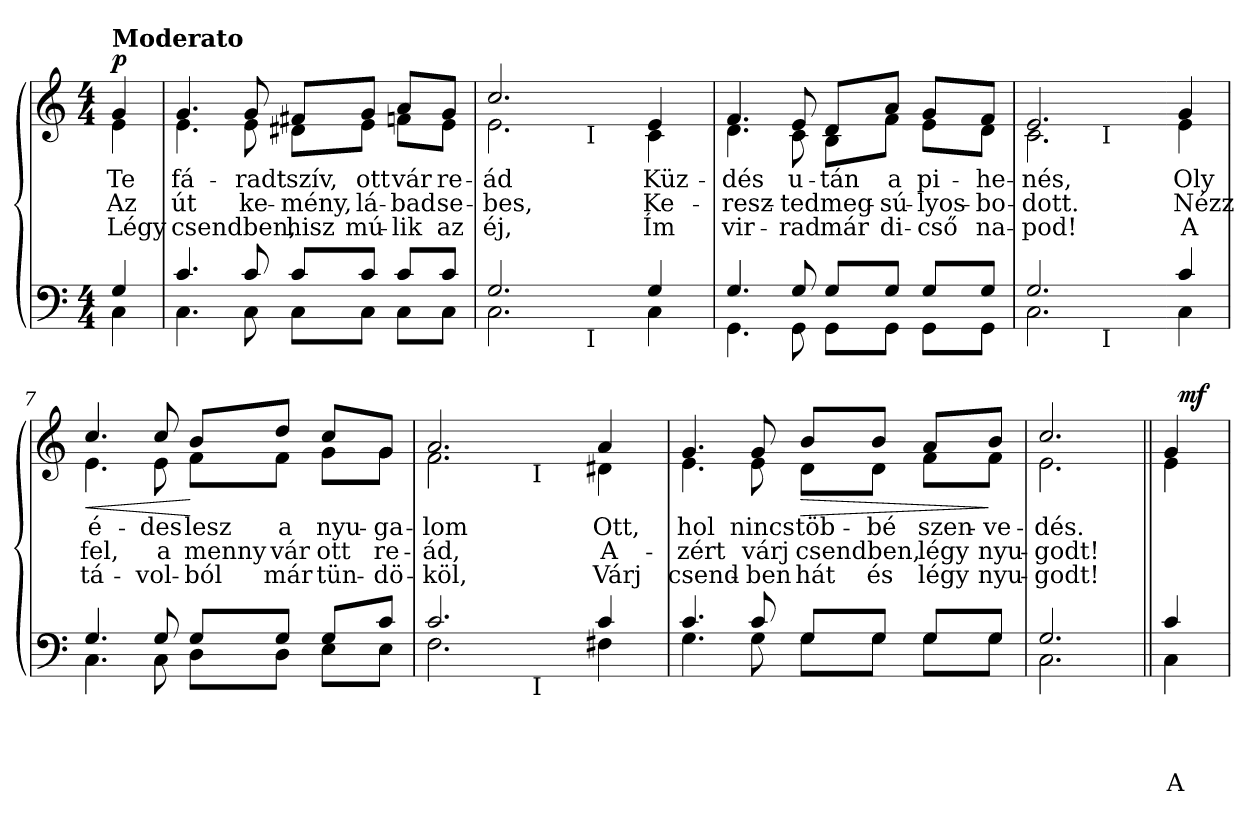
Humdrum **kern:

**kern	**text	**text	**text	**text	**kern	**text	**text	**text	**dynam
*part2	*part2	*part2	*part2	*part2	*part1	*part1	*part1	*part1	*part1
*staff2	*staff2	*staff2	*staff2	*staff2	*staff1	*staff1	*staff1	*staff1	*staff1
*clefF4	*	*	*	*	*clefG2	*	*	*	*
*k[]	*	*	*	*	*k[]	*	*	*	*
*C:	*	*	*	*	*C:	*	*	*	*
*M4/4	*	*	*	*	*M4/4	*	*	*	*
=1	=1	=1	=1	=1	=1	=1	=1	=1	=1
*^	*	*	*	*	*^	*	*	*	*
!	!	!	!	!	!	!LO:TX:a:B:t=Moderato	!	!	!	!	!
!	!	!	!	!	!	!	!	!LO:LY:b	!LO:LY:b	!LO:LY:b	!LO:DY:b
4G/	4C\	.	.	.	.	4g/	4e\	Te	Az	Légy	p
=2	=2	=2	=2	=2	=2	=2	=2	=2	=2	=2	=2
!	!	!	!	!	!	!	!	!LO:LY:b	!LO:LY:b	!LO:LY:b	!
4.c/	4.C\	.	.	.	.	4.g/	4.e\	fá-	út	csendben,	.
!	!	!	!	!	!	!	!	!LO:LY:b	!LO:LY:b	!	!
8c/	8C\	.	.	.	.	8g/	8e\	-radt	ke-	.	.
!	!	!	!	!	!	!	!	!LO:LY:b	!LO:LY:b	!LO:LY:b	!
8c/L	8C\L	.	.	.	.	8f#X/L	8d#X\L	szív,	-mény,	hisz	.
!	!	!	!	!	!	!	!	!LO:LY:b	!LO:LY:b	!LO:LY:b	!
8c/J	8C\J	.	.	.	.	8g/J	8e\J	ott	lá-	mú-	.
!	!	!	!	!	!	!	!	!LO:LY:b	!LO:LY:b	!LO:LY:b	!
8c/L	8C\L	.	.	.	.	8a/L	8fn\L	vár	-bad	-lik	.
!	!	!	!	!	!	!	!	!LO:LY:b	!LO:LY:b	!LO:LY:b	!
8c/J	8C\J	.	.	.	.	8g/J	8e\J	re-	se-	az	.
=3	=3	=3	=3	=3	=3	=3	=3	=3	=3	=3	=3
!	!	!	!	!	!	!	!	!LO:LY:b	!LO:LY:b	!LO:LY:b	!
*	*^	*	*	*	*	*	*^	*	*	*	*
2.G/	2.C\	4ryy	.	.	.	.	2.cc/	2.e\	4ryy	-ád	-bes,	éj,	.
.	.	8ryy	.	.	.	.	.	.	8ryy	.	.	.	.
.	.	32ryy	.	.	.	.	.	.	32ryy	.	.	.	.
!	!	!	!	!	!	!	!	!	!LO:TX:b:t=I	!	!	!	!
!	!	!LO:TX:b:t=I	!	!	!	!	!	!	!	!	!	!	!
.	.	2ryy	.	.	.	.	.	.	2ryy	.	.	.	.
!	!	!	!	!	!	!	!	!	!	!LO:LY:b	!LO:LY:b	!LO:LY:b	!
4G/	4C\	.	.	.	.	.	4e/	4c\	.	Küz-	Ke-	Ím	.
.	.	16.ryy	.	.	.	.	.	.	16.ryy	.	.	.	.
*	*v	*v	*	*	*	*	*	*	*	*	*	*	*
*	*	*	*	*	*	*	*v	*v	*	*	*	*
=4	=4	=4	=4	=4	=4	=4	=4	=4	=4	=4	=4
*	*^	*	*	*	*	*	*^	*	*	*	*
!	!	!	!	!	!	!	!	!	!	!LO:LY:b	!LO:LY:b	!LO:LY:b	!
*	*v	*v	*	*	*	*	*	*	*	*	*	*	*
*	*	*	*	*	*	*	*v	*v	*	*	*	*
4.G/	4.GG\	.	.	.	.	4.f/	4.d\	-dés	-resz-	vir-	.
!	!	!	!	!	!	!	!	!LO:LY:b	!LO:LY:b	!LO:LY:b	!
8G/	8GG\	.	.	.	.	8e/	8c\	u-	-ted	-rad	.
!	!	!	!	!	!	!	!	!LO:LY:b	!LO:LY:b	!LO:LY:b	!
8G/L	8GG\L	.	.	.	.	8d/L	8B\L	-tán	meg-	már	.
!	!	!	!	!	!	!	!	!LO:LY:b	!LO:LY:b	!LO:LY:b	!
8G/J	8GG\J	.	.	.	.	8a/J	8f\J	a	-sú-	di-	.
!	!	!	!	!	!	!	!	!LO:LY:b	!LO:LY:b	!LO:LY:b	!
8G/L	8GG\L	.	.	.	.	8g/L	8e\L	pi-	-lyos-	-cső	.
!	!	!	!	!	!	!	!	!LO:LY:b	!LO:LY:b	!LO:LY:b	!
8G/J	8GG\J	.	.	.	.	8f/J	8d\J	-he-	-bo-	na-	.
=5	=5	=5	=5	=5	=5	=5	=5	=5	=5	=5	=5
!	!	!	!	!	!	!	!	!LO:LY:b	!LO:LY:b	!LO:LY:b	!
*	*^	*	*	*	*	*	*^	*	*	*	*
2.G/	2.C\	4...ryy	.	.	.	.	2.e/	2.c\	4...ryy	-nés,	-dott.	-pod!	.
!	!	!	!	!	!	!	!	!	!LO:TX:b:t=I	!	!	!	!
!	!	!LO:TX:b:t=I	!	!	!	!	!	!	!	!	!	!	!
.	.	4ryy	.	.	.	.	.	.	4ryy	.	.	.	.
.	.	32ryy	.	.	.	.	.	.	32ryy	.	.	.	.
*	*v	*v	*	*	*	*	*	*	*	*	*	*	*
*	*	*	*	*	*	*	*v	*v	*	*	*	*
!!LO:LB:g=z
=6-	=6-	=6-	=6-	=6-	=6-	=6-	=6-	=6-	=6-	=6-	=6-
*	*^	*	*	*	*	*	*^	*	*	*	*
!	!	!	!	!	!	!	!	!	!	!LO:LY:b	!LO:LY:b	!LO:LY:b	!
*	*v	*v	*	*	*	*	*	*	*	*	*	*	*
*	*	*	*	*	*	*	*v	*v	*	*	*	*
4c/	4C\	.	.	.	.	4g/	4e\	Oly	Nézz	A	.
=7	=7	=7	=7	=7	=7	=7	=7	=7	=7	=7	=7
!	!	!	!	!	!	!	!	!	!	!	!LO:HP:b
!	!	!	!	!	!	!	!	!LO:LY:b	!LO:LY:b	!LO:LY:b	!
4.G/	4.C\	.	.	.	.	4.cc/	4.e\	é-	fel,	tá-	<
!	!	!	!	!	!	!	!	!LO:LY:b	!LO:LY:b	!LO:LY:b	!
8G/	8C\	.	.	.	.	8cc/	8e\	-des	a	-vol-	.
!	!	!	!	!	!	!	!	!LO:LY:b	!LO:LY:b	!LO:LY:b	!
8G/L	8D\L	.	.	.	.	8b/L	8f\L	lesz	menny	-ból	[
!	!	!	!	!	!	!	!	!LO:LY:b	!LO:LY:b	!LO:LY:b	!
8G/J	8D\J	.	.	.	.	8dd/J	8f\J	a	vár	már	.
!	!	!	!	!	!	!	!	!LO:LY:b	!LO:LY:b	!LO:LY:b	!
8G/L	8E\L	.	.	.	.	8cc/L	8g\L	nyu-	ott	tün-	.
!	!	!	!	!	!	!	!	!LO:LY:b	!LO:LY:b	!LO:LY:b	!
8c/J	8E\J	.	.	.	.	8g/J	8g\J	-ga-	re-	-dö-	.
=8	=8	=8	=8	=8	=8	=8	=8	=8	=8	=8	=8
!	!	!	!	!	!	!	!	!LO:LY:b	!LO:LY:b	!LO:LY:b	!
*	*^	*	*	*	*	*	*^	*	*	*	*
2.c/	2.F\	4ryy	.	.	.	.	2.a/	2.f\	4ryy	-lom	-ád,	-köl,	.
.	.	8ryy	.	.	.	.	.	.	8ryy	.	.	.	.
.	.	32ryy	.	.	.	.	.	.	32ryy	.	.	.	.
!	!	!	!	!	!	!	!	!	!LO:TX:b:t=I	!	!	!	!
!	!	!LO:TX:b:t=I	!	!	!	!	!	!	!	!	!	!	!
.	.	2ryy	.	.	.	.	.	.	2ryy	.	.	.	.
!	!	!	!	!	!	!	!	!	!	!LO:LY:b	!LO:LY:b	!LO:LY:b	!
4c/	4F#X\	.	.	.	.	.	4a/	4d#X\	.	Ott,	A-	Várj	.
.	.	16.ryy	.	.	.	.	.	.	16.ryy	.	.	.	.
*	*v	*v	*	*	*	*	*	*	*	*	*	*	*
*	*	*	*	*	*	*	*v	*v	*	*	*	*
=9	=9	=9	=9	=9	=9	=9	=9	=9	=9	=9	=9
*	*^	*	*	*	*	*	*^	*	*	*	*
!	!	!	!	!	!	!	!	!	!	!LO:LY:b	!LO:LY:b	!LO:LY:b	!
*	*v	*v	*	*	*	*	*	*	*	*	*	*	*
*	*	*	*	*	*	*	*v	*v	*	*	*	*
4.c/	4.G\	.	.	.	.	4.g/	4.e\	hol	-zért	csend-	.
!	!	!	!	!	!	!	!	!LO:LY:b	!LO:LY:b	!LO:LY:b	!
8c/	8G\	.	.	.	.	8g/	8e\	nincs	várj	-ben	.
!	!	!	!	!	!	!	!	!	!	!	!LO:HP:b
!	!	!	!	!	!	!	!	!LO:LY:b	!LO:LY:b	!LO:LY:b	!
8G/L	8G\L	.	.	.	.	8b/L	8d\L	töb-	csendben,	hát	>
!	!	!	!	!	!	!	!	!LO:LY:b	!	!LO:LY:b	!
8G/J	8G\J	.	.	.	.	8b/J	8d\J	-bé	.	és	.
!	!	!	!	!	!	!	!	!LO:LY:b	!LO:LY:b	!LO:LY:b	!
8G/L	8G\L	.	.	.	.	8a/L	8f\L	szen-	légy	légy	.
!	!	!	!	!	!	!	!	!LO:LY:b	!LO:LY:b	!LO:LY:b	!
8G/J	8G\J	.	.	.	.	8b/J	8f\J	-ve-	nyu-	nyu-	]
=10	=10	=10	=10	=10	=10	=10	=10	=10	=10	=10	=10
!	!	!	!	!	!	!	!	!LO:LY:b	!LO:LY:b	!LO:LY:b	!
2.G/	2.C\	.	.	.	.	2.cc/	2.e\	-dés.	-godt!	-godt!	.
*	*	*	*	*	*	*v	*v	*	*	*	*
!!LO:LB:g=z
=11||	=11||	=11||	=11||	=11||	=11||	=11||	=11||	=11||	=11||	=11||
*	*	*	*	*	*	*^	*	*	*	*
!	!	!	!	!	!LO:LY:a	!	!	!	!	!	!
*	*	*	*	*	*	*	*^	*	*	*	*
4c/	4C\	.	.	.	A-	4g/	4e\	32ryy	.	.	.	.
!	!	!	!	!	!	!	!	!	!	!	!	!LO:DY:a
.	.	.	.	.	.	.	.	8..ryy	.	.	.	mf
*v	*v	*	*	*	*	*	*	*	*	*	*	*
*	*	*	*	*	*v	*v	*v	*	*	*	*
=	=	=	=	=	=	=	=	=	=
*-	*-	*-	*-	*-	*-	*-	*-	*-	*-
